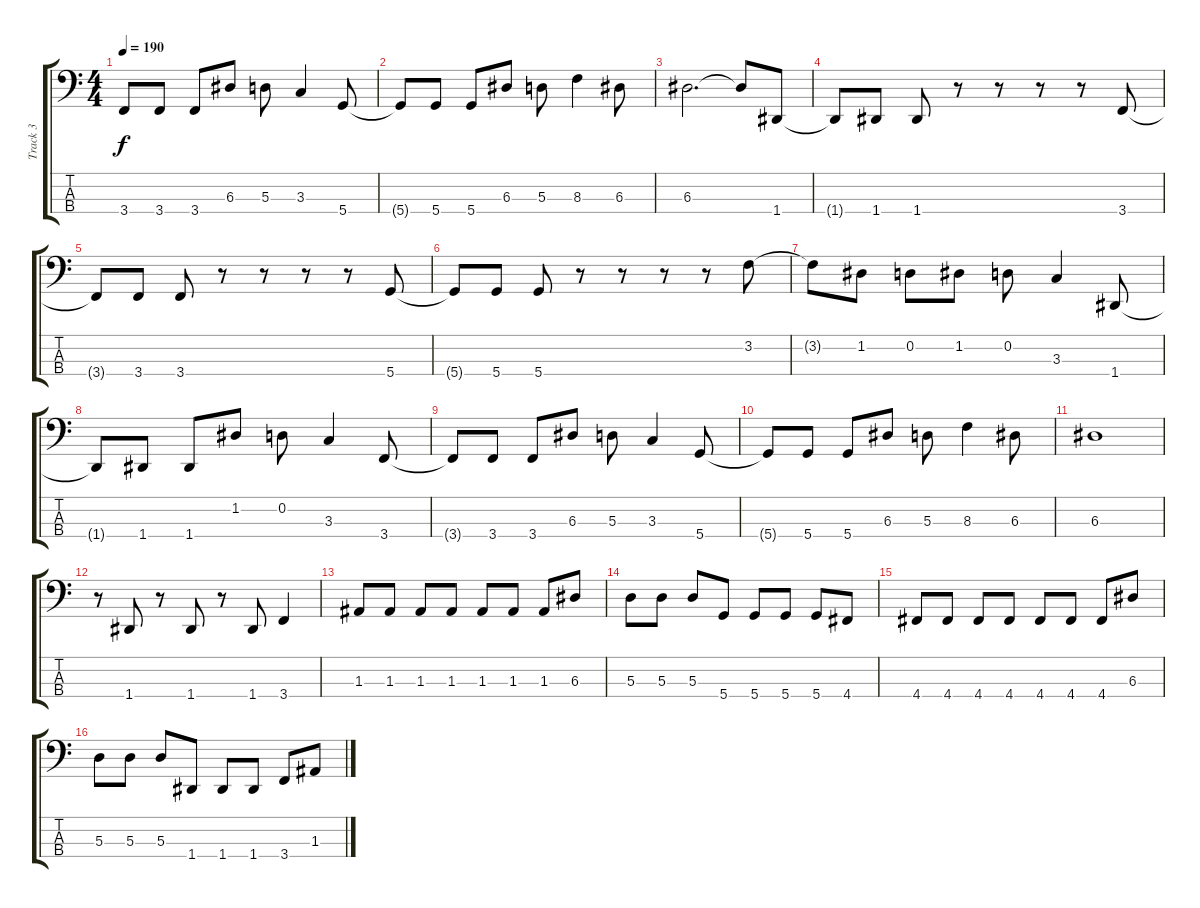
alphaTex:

\track ("Track 3" "Track 3") {instrument electricbassfinger}
\staff {score tabs}
\tuning (G2 D2 A1 D1) {hide}
\ts (4 4)
\tempo 190
\clef f4
\ks c
3.4{t}.8{dy f} 3.4.8 3.4.8 6.3.8 5.3.8 3.3.4 5.4.8 |
5.4{t}.8 5.4.8 5.4.8 6.3.8 5.3.8 8.3.4 6.3.8 |
6.3.2{d} 6.3{t}.8 1.4.8 |
1.4{t}.8 1.4.8 1.4.8 r.8 r.8 r.8 r.8 3.4.8 |
3.4{t}.8 3.4.8 3.4.8 r.8 r.8 r.8 r.8 5.4.8 |
5.4{t}.8 5.4.8 5.4.8 r.8 r.8 r.8 r.8 3.2.8 |
3.2{t}.8 1.2.8 0.2.8 1.2.8 0.2.8 3.3.4 1.4.8 |
1.4{t}.8 1.4.8 1.4.8 1.2.8 0.2.8 3.3.4 3.4.8 |
3.4{t}.8 3.4.8 3.4.8 6.3.8 5.3.8 3.3.4 5.4.8 |
5.4{t}.8 5.4.8 5.4.8 6.3.8 5.3.8 8.3.4 6.3.8 |
6.3.1 |
r.8 1.4.8 r.8 1.4.8 r.8 1.4.8 3.4.4 |
1.3.8 1.3.8 1.3.8 1.3.8 1.3.8 1.3.8 1.3.8 6.3.8 |
5.3.8 5.3.8 5.3.8 5.4.8 5.4.8 5.4.8 5.4.8 4.4.8 |
4.4.8 4.4.8 4.4.8 4.4.8 4.4.8 4.4.8 4.4.8 6.3.8 |
5.3.8 5.3.8 5.3.8 1.4.8 1.4.8 1.4.8 3.4.8 1.3.8
